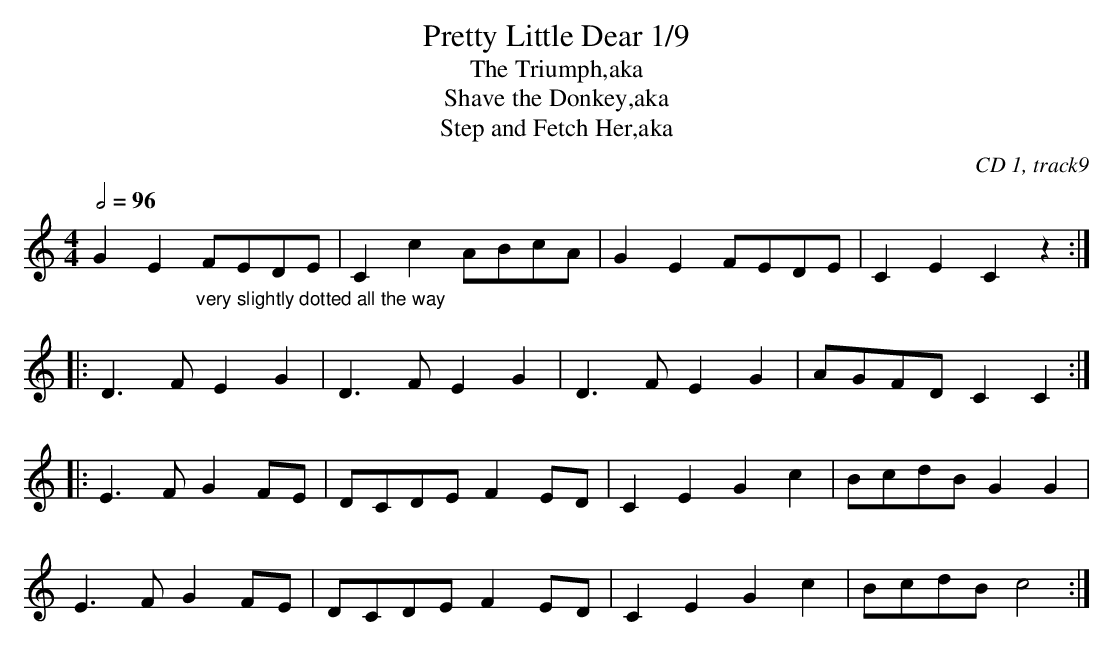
X:1
T:Pretty Little Dear 1/9
T:Triumph,aka, The
T:Shave the Donkey,aka
T:Step and Fetch Her,aka
C:CD 1, track9
M:4/4
L:1/8
Q:1/2=96
K:C
G2E2 "_very slightly dotted all the way"FEDE|C2c2 ABcA|G2E2 FEDE|C2E2C2z2:|
|:D3F E2G2|D3F E2G2|D3F E2G2|AGFD C2C2:|
|:E3F G2FE|DCDE F2ED|C2E2 G2c2|BcdB G2G2|
E3F G2FE|DCDE F2ED|C2E2 G2c2|BcdB c4:|
